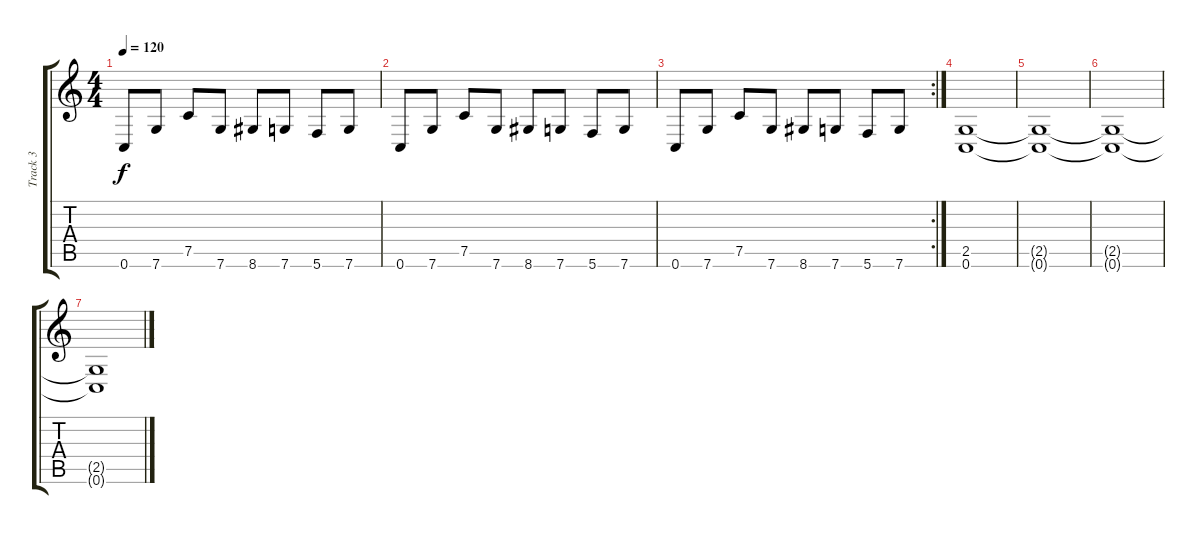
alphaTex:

\track ("Track 3" "Track 3") {instrument distortionguitar}
\staff {score tabs}
\tuning (C4 G3 Eb3 Bb2 F2 C2) {hide}
\ts (4 4)
\tempo 120
\clef g2
\ks c
0.6.8{dy f} 7.6.8 7.5.8 7.6.8 8.6.8 7.6.8 5.6.8 7.6.8 |
0.6.8 7.6.8 7.5.8 7.6.8 8.6.8 7.6.8 5.6.8 7.6.8 |
\rc 2
0.6.8 7.6.8 7.5.8 7.6.8 8.6.8 7.6.8 5.6.8 7.6.8 |
(2.5 0.6).1 |
(2.5{t} 0.6{t}).1 |
(2.5{t} 0.6{t}).1 |
(2.5{t} 0.6{t}).1
